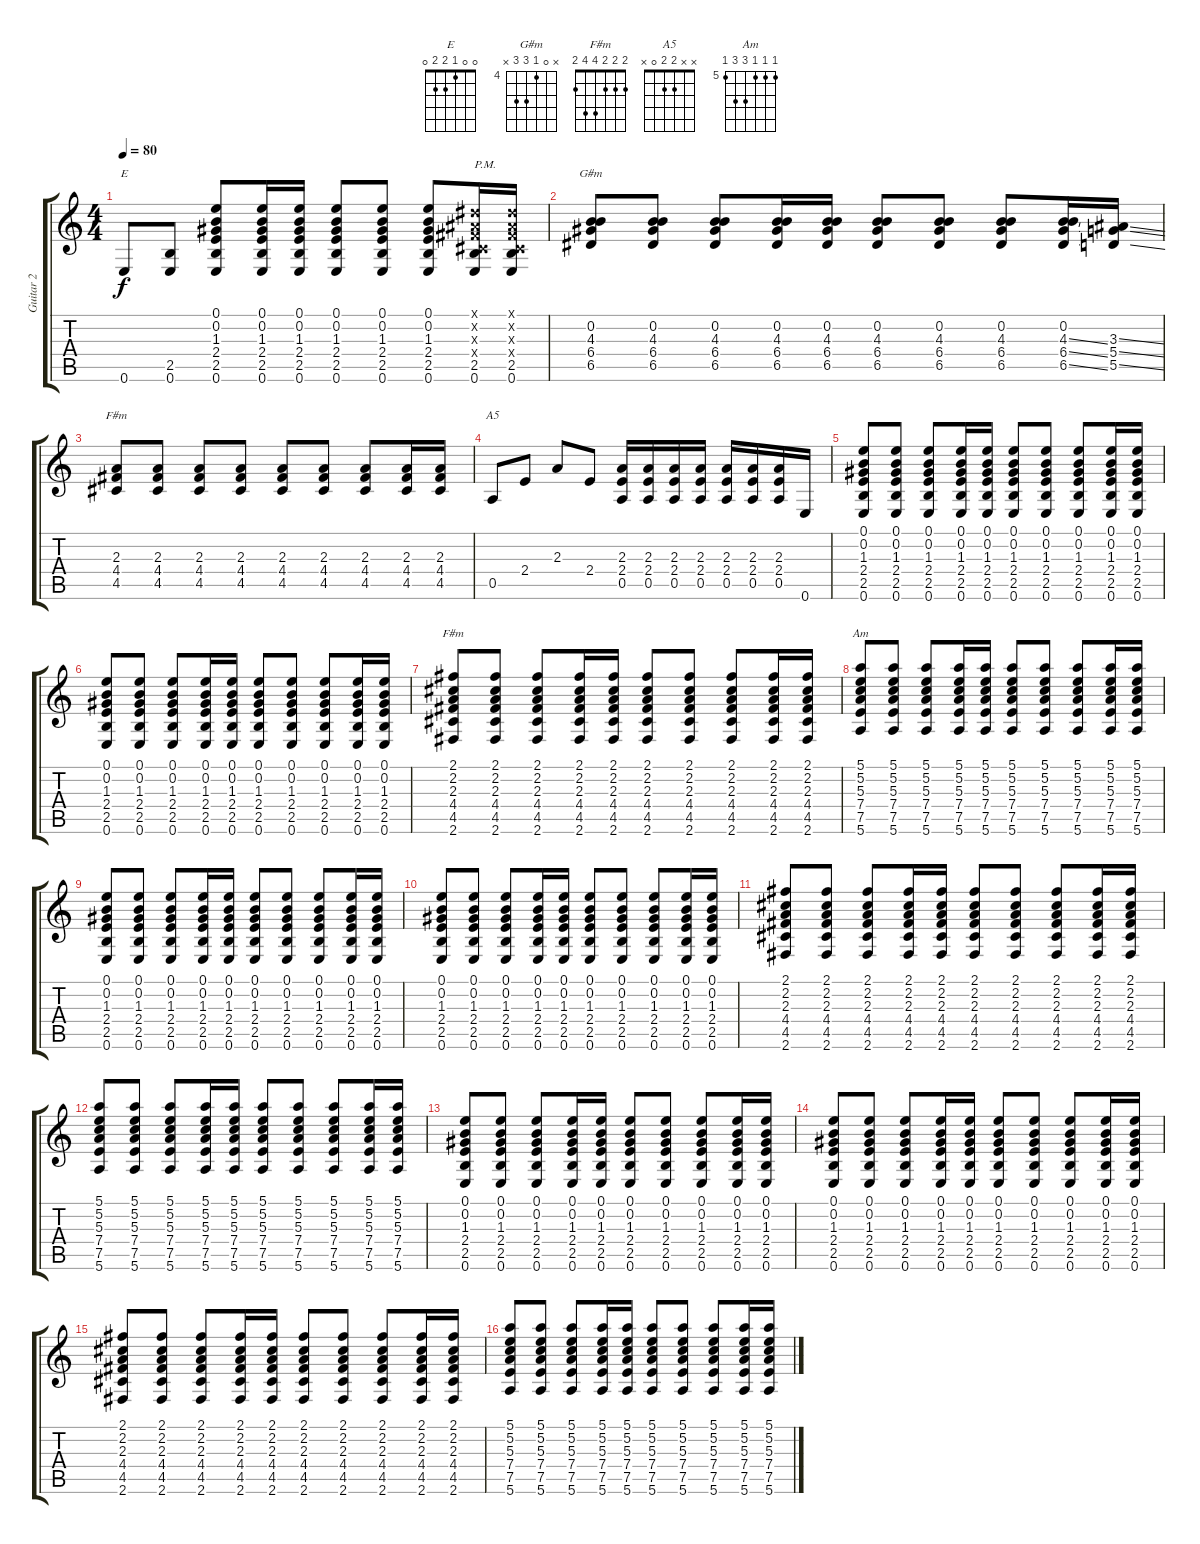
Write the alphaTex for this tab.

\track ("Guitar 2" "Guitar 2") {instrument distortionguitar}
\staff {score tabs}
\tuning (E4 B3 G3 D3 A2 E2) {hide}
\chord ("E" 0 0 1 2 2 0)
\chord ("G#m" x 0 4 6 6 x) {firstfret 4}
\chord ("F#m" x x 2 4 4 x)
\chord ("A5" x x 2 2 0 x)
\chord ("F#m" 2 2 2 4 4 2)
\chord ("Am" 5 5 5 7 7 5) {firstfret 5}
\ts (4 4)
\tempo 80
\clef g2
\ks c
0.6.8{ch "E" dy f} (2.5 0.6).8 (0.1 0.2 1.3 2.4 2.5 0.6).8 (0.1 0.2 1.3 2.4 2.5 0.6).16 (0.1 0.2 1.3 2.4 2.5 0.6).16 (0.1 0.2 1.3 2.4 2.5 0.6).8 (0.1 0.2 1.3 2.4 2.5 0.6).8 (0.1 0.2 1.3 2.4 2.5 0.6).8 (-1.1{x} -1.2{x} -1.3{x} -1.4{x} 2.5 0.6).16{txt "P.M."} (-1.1{x} -1.2{x} -1.3{x} -1.4{x} 2.5 0.6).16 |
(0.2 4.3 6.4 6.5).8{ch "G#m"} (0.2 4.3 6.4 6.5).8 (0.2 4.3 6.4 6.5).8 (0.2 4.3 6.4 6.5).16 (0.2 4.3 6.4 6.5).16 (0.2 4.3 6.4 6.5).8 (0.2 4.3 6.4 6.5).8 (0.2 4.3 6.4 6.5).8 (0.2 4.3{ss} 6.4{ss} 6.5{ss}).16 (3.3{ss} 5.4{ss} 5.5{ss}).16 |
(2.3 4.4 4.5).8{ch "F#m"} (2.3 4.4 4.5).8 (2.3 4.4 4.5).8 (2.3 4.4 4.5).8 (2.3 4.4 4.5).8 (2.3 4.4 4.5).8 (2.3 4.4 4.5).8 (2.3 4.4 4.5).16 (2.3 4.4 4.5).16 |
0.5.8{ch "A5"} 2.4.8 2.3.8 2.4.8 (2.3 2.4 0.5).16 (2.3 2.4 0.5).16 (2.3 2.4 0.5).16 (2.3 2.4 0.5).16 (2.3 2.4 0.5).16 (2.3 2.4 0.5).16 (2.3 2.4 0.5).16 0.6.16 |
(0.1 0.2 1.3 2.4 2.5 0.6).8 (0.1 0.2 1.3 2.4 2.5 0.6).8 (0.1 0.2 1.3 2.4 2.5 0.6).8 (0.1 0.2 1.3 2.4 2.5 0.6).16 (0.1 0.2 1.3 2.4 2.5 0.6).16 (0.1 0.2 1.3 2.4 2.5 0.6).8 (0.1 0.2 1.3 2.4 2.5 0.6).8 (0.1 0.2 1.3 2.4 2.5 0.6).8 (0.1 0.2 1.3 2.4 2.5 0.6).16 (0.1 0.2 1.3 2.4 2.5 0.6).16 |
(0.1 0.2 1.3 2.4 2.5 0.6).8 (0.1 0.2 1.3 2.4 2.5 0.6).8 (0.1 0.2 1.3 2.4 2.5 0.6).8 (0.1 0.2 1.3 2.4 2.5 0.6).16 (0.1 0.2 1.3 2.4 2.5 0.6).16 (0.1 0.2 1.3 2.4 2.5 0.6).8 (0.1 0.2 1.3 2.4 2.5 0.6).8 (0.1 0.2 1.3 2.4 2.5 0.6).8 (0.1 0.2 1.3 2.4 2.5 0.6).16 (0.1 0.2 1.3 2.4 2.5 0.6).16 |
(2.1 2.2 2.3 4.4 4.5 2.6).8{ch "F#m"} (2.1 2.2 2.3 4.4 4.5 2.6).8 (2.1 2.2 2.3 4.4 4.5 2.6).8 (2.1 2.2 2.3 4.4 4.5 2.6).16 (2.1 2.2 2.3 4.4 4.5 2.6).16 (2.1 2.2 2.3 4.4 4.5 2.6).8 (2.1 2.2 2.3 4.4 4.5 2.6).8 (2.1 2.2 2.3 4.4 4.5 2.6).8 (2.1 2.2 2.3 4.4 4.5 2.6).16 (2.1 2.2 2.3 4.4 4.5 2.6).16 |
(5.1 5.2 5.3 7.4 7.5 5.6).8{ch "Am"} (5.1 5.2 5.3 7.4 7.5 5.6).8 (5.1 5.2 5.3 7.4 7.5 5.6).8 (5.1 5.2 5.3 7.4 7.5 5.6).16 (5.1 5.2 5.3 7.4 7.5 5.6).16 (5.1 5.2 5.3 7.4 7.5 5.6).8 (5.1 5.2 5.3 7.4 7.5 5.6).8 (5.1 5.2 5.3 7.4 7.5 5.6).8 (5.1 5.2 5.3 7.4 7.5 5.6).16 (5.1 5.2 5.3 7.4 7.5 5.6).16 |
(0.1 0.2 1.3 2.4 2.5 0.6).8 (0.1 0.2 1.3 2.4 2.5 0.6).8 (0.1 0.2 1.3 2.4 2.5 0.6).8 (0.1 0.2 1.3 2.4 2.5 0.6).16 (0.1 0.2 1.3 2.4 2.5 0.6).16 (0.1 0.2 1.3 2.4 2.5 0.6).8 (0.1 0.2 1.3 2.4 2.5 0.6).8 (0.1 0.2 1.3 2.4 2.5 0.6).8 (0.1 0.2 1.3 2.4 2.5 0.6).16 (0.1 0.2 1.3 2.4 2.5 0.6).16 |
(0.1 0.2 1.3 2.4 2.5 0.6).8 (0.1 0.2 1.3 2.4 2.5 0.6).8 (0.1 0.2 1.3 2.4 2.5 0.6).8 (0.1 0.2 1.3 2.4 2.5 0.6).16 (0.1 0.2 1.3 2.4 2.5 0.6).16 (0.1 0.2 1.3 2.4 2.5 0.6).8 (0.1 0.2 1.3 2.4 2.5 0.6).8 (0.1 0.2 1.3 2.4 2.5 0.6).8 (0.1 0.2 1.3 2.4 2.5 0.6).16 (0.1 0.2 1.3 2.4 2.5 0.6).16 |
(2.1 2.2 2.3 4.4 4.5 2.6).8 (2.1 2.2 2.3 4.4 4.5 2.6).8 (2.1 2.2 2.3 4.4 4.5 2.6).8 (2.1 2.2 2.3 4.4 4.5 2.6).16 (2.1 2.2 2.3 4.4 4.5 2.6).16 (2.1 2.2 2.3 4.4 4.5 2.6).8 (2.1 2.2 2.3 4.4 4.5 2.6).8 (2.1 2.2 2.3 4.4 4.5 2.6).8 (2.1 2.2 2.3 4.4 4.5 2.6).16 (2.1 2.2 2.3 4.4 4.5 2.6).16 |
(5.1 5.2 5.3 7.4 7.5 5.6).8 (5.1 5.2 5.3 7.4 7.5 5.6).8 (5.1 5.2 5.3 7.4 7.5 5.6).8 (5.1 5.2 5.3 7.4 7.5 5.6).16 (5.1 5.2 5.3 7.4 7.5 5.6).16 (5.1 5.2 5.3 7.4 7.5 5.6).8 (5.1 5.2 5.3 7.4 7.5 5.6).8 (5.1 5.2 5.3 7.4 7.5 5.6).8 (5.1 5.2 5.3 7.4 7.5 5.6).16 (5.1 5.2 5.3 7.4 7.5 5.6).16 |
(0.1 0.2 1.3 2.4 2.5 0.6).8 (0.1 0.2 1.3 2.4 2.5 0.6).8 (0.1 0.2 1.3 2.4 2.5 0.6).8 (0.1 0.2 1.3 2.4 2.5 0.6).16 (0.1 0.2 1.3 2.4 2.5 0.6).16 (0.1 0.2 1.3 2.4 2.5 0.6).8 (0.1 0.2 1.3 2.4 2.5 0.6).8 (0.1 0.2 1.3 2.4 2.5 0.6).8 (0.1 0.2 1.3 2.4 2.5 0.6).16 (0.1 0.2 1.3 2.4 2.5 0.6).16 |
(0.1 0.2 1.3 2.4 2.5 0.6).8 (0.1 0.2 1.3 2.4 2.5 0.6).8 (0.1 0.2 1.3 2.4 2.5 0.6).8 (0.1 0.2 1.3 2.4 2.5 0.6).16 (0.1 0.2 1.3 2.4 2.5 0.6).16 (0.1 0.2 1.3 2.4 2.5 0.6).8 (0.1 0.2 1.3 2.4 2.5 0.6).8 (0.1 0.2 1.3 2.4 2.5 0.6).8 (0.1 0.2 1.3 2.4 2.5 0.6).16 (0.1 0.2 1.3 2.4 2.5 0.6).16 |
(2.1 2.2 2.3 4.4 4.5 2.6).8 (2.1 2.2 2.3 4.4 4.5 2.6).8 (2.1 2.2 2.3 4.4 4.5 2.6).8 (2.1 2.2 2.3 4.4 4.5 2.6).16 (2.1 2.2 2.3 4.4 4.5 2.6).16 (2.1 2.2 2.3 4.4 4.5 2.6).8 (2.1 2.2 2.3 4.4 4.5 2.6).8 (2.1 2.2 2.3 4.4 4.5 2.6).8 (2.1 2.2 2.3 4.4 4.5 2.6).16 (2.1 2.2 2.3 4.4 4.5 2.6).16 |
(5.1 5.2 5.3 7.4 7.5 5.6).8 (5.1 5.2 5.3 7.4 7.5 5.6).8 (5.1 5.2 5.3 7.4 7.5 5.6).8 (5.1 5.2 5.3 7.4 7.5 5.6).16 (5.1 5.2 5.3 7.4 7.5 5.6).16 (5.1 5.2 5.3 7.4 7.5 5.6).8 (5.1 5.2 5.3 7.4 7.5 5.6).8 (5.1 5.2 5.3 7.4 7.5 5.6).8 (5.1 5.2 5.3 7.4 7.5 5.6).16 (5.1 5.2 5.3 7.4 7.5 5.6).16
